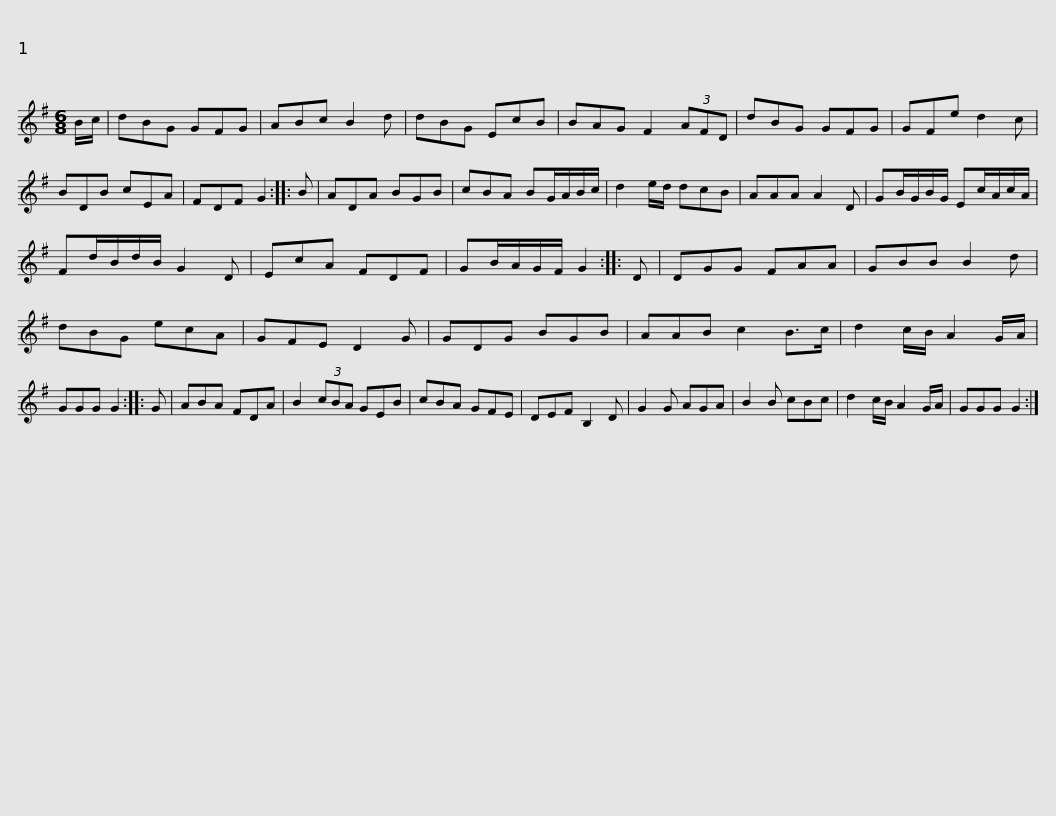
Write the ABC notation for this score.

X:1
L:1/8
M:6/8
I:linebreak $
K:G
V:1 treble
V:1
 B/c/ | dBG GFG | ABc B2 d | dBG EcB | BAG F2 (3AFD | %5
 dBG GFG | GFe d2 c | BDB cEA |$ FDF G2 :: B | %10
 ADA BGB | cBA BG/A/B/c/ | d2 e/d/ dcB | AAA A2 D | GB/G/B/G/ Ec/A/c/A/ |$ %15
 Fd/B/d/B/ G2 D | EcA FDF | GB/A/G/F/ G2 :: D | DGG FAA | %20
 GBB B2 d | dBG ecA | GFE D2 G |$ GDG BGB | AAB c2 B>c | %25
 d2 c/B/ A2 G/A/ | GGG G2 :: G | ABA FDA | B2 (3cBA GEB | %30
 cBA GFE |$ DEF B,2 D | G2 G AGA | B2 B cBc | d2 c/B/ A2 G/A/ | %35
 GGG G2 :| %36
